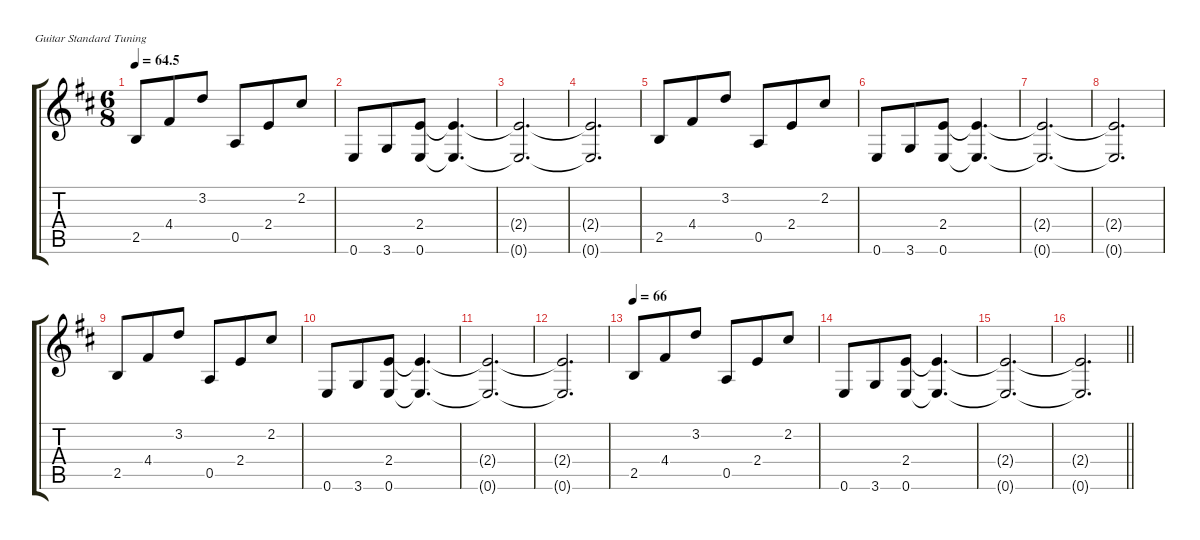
\defaultSystemsLayout 4
\hideDynamics
\bracketExtendMode groupsimilarinstruments
\singleTrackTrackNamePolicy hidden
\multiTrackTrackNamePolicy hidden
\firstSystemTrackNameMode fullname
\firstSystemTrackNameOrientation horizontal
\otherSystemsTrackNameOrientation horizontal
\track ("Guitar1" "guitar1") {defaultSystemsLayout 8 instrument electricguitarjazz}
\staff {score tabs}
\tuning (E4 B3 G3 D3 A2 E2)
\ts (6 8)
\beaming (8 3 3)
\tempo
64.5
\accidentals auto
\clef g2
\ottava regular
\simile none
\ks bminor
2.5{acc forcenatural}.8{dy mf instrument electricguitarjazz beam Up} 4.4{acc #}.8{beam Up} 3.2{acc forcenatural}.8{beam Up} 0.5{acc forcenatural}.8{beam Up} 2.4{acc forcenatural}.8{beam Up} 2.2{acc #}.8{beam Up} |
0.6{acc forcenatural}.8{beam Up} 3.6{acc forcenatural}.8{beam Up} (0.6{acc forcenatural} 2.4{acc forcenatural}).8{beam Up} (0.6{t acc forcenatural} 2.4{t acc forcenatural}).4{d beam Up} |
(0.6{t acc forcenatural} 2.4{t acc forcenatural}).2{d beam Up} |
(0.6{t acc forcenatural} 2.4{t acc forcenatural}).2{d beam Up} |
2.5{acc forcenatural}.8{beam Up} 4.4{acc #}.8{beam Up} 3.2{acc forcenatural}.8{beam Up} 0.5{acc forcenatural}.8{beam Up} 2.4{acc forcenatural}.8{beam Up} 2.2{acc #}.8{beam Up} |
0.6{acc forcenatural}.8{beam Up} 3.6{acc forcenatural}.8{beam Up} (0.6{acc forcenatural} 2.4{acc forcenatural}).8{beam Up} (0.6{t acc forcenatural} 2.4{t acc forcenatural}).4{d beam Up} |
(0.6{t acc forcenatural} 2.4{t acc forcenatural}).2{d beam Up} |
(0.6{t acc forcenatural} 2.4{t acc forcenatural}).2{d beam Up} |
2.5{acc forcenatural}.8{beam Up} 4.4{acc #}.8{beam Up} 3.2{acc forcenatural}.8{beam Up} 0.5{acc forcenatural}.8{beam Up} 2.4{acc forcenatural}.8{beam Up} 2.2{acc #}.8{beam Up} |
0.6{acc forcenatural}.8{beam Up} 3.6{acc forcenatural}.8{beam Up} (0.6{acc forcenatural} 2.4{acc forcenatural}).8{beam Up} (0.6{t acc forcenatural} 2.4{t acc forcenatural}).4{d beam Up} |
(0.6{t acc forcenatural} 2.4{t acc forcenatural}).2{d beam Up} |
(0.6{t acc forcenatural} 2.4{t acc forcenatural}).2{d beam Up} |
\tempo 66
2.5{acc forcenatural}.8{beam Up} 4.4{acc #}.8{beam Up} 3.2{acc forcenatural}.8{beam Up} 0.5{acc forcenatural}.8{beam Up} 2.4{acc forcenatural}.8{beam Up} 2.2{acc #}.8{beam Up} |
0.6{acc forcenatural}.8{beam Up} 3.6{acc forcenatural}.8{beam Up} (0.6{acc forcenatural} 2.4{acc forcenatural}).8{beam Up} (0.6{t acc forcenatural} 2.4{t acc forcenatural}).4{d beam Up} |
(0.6{t acc forcenatural} 2.4{t acc forcenatural}).2{d beam Up} |
\barLineRight lightlight
(0.6{t acc forcenatural} 2.4{t acc forcenatural}).2{d beam Up}
